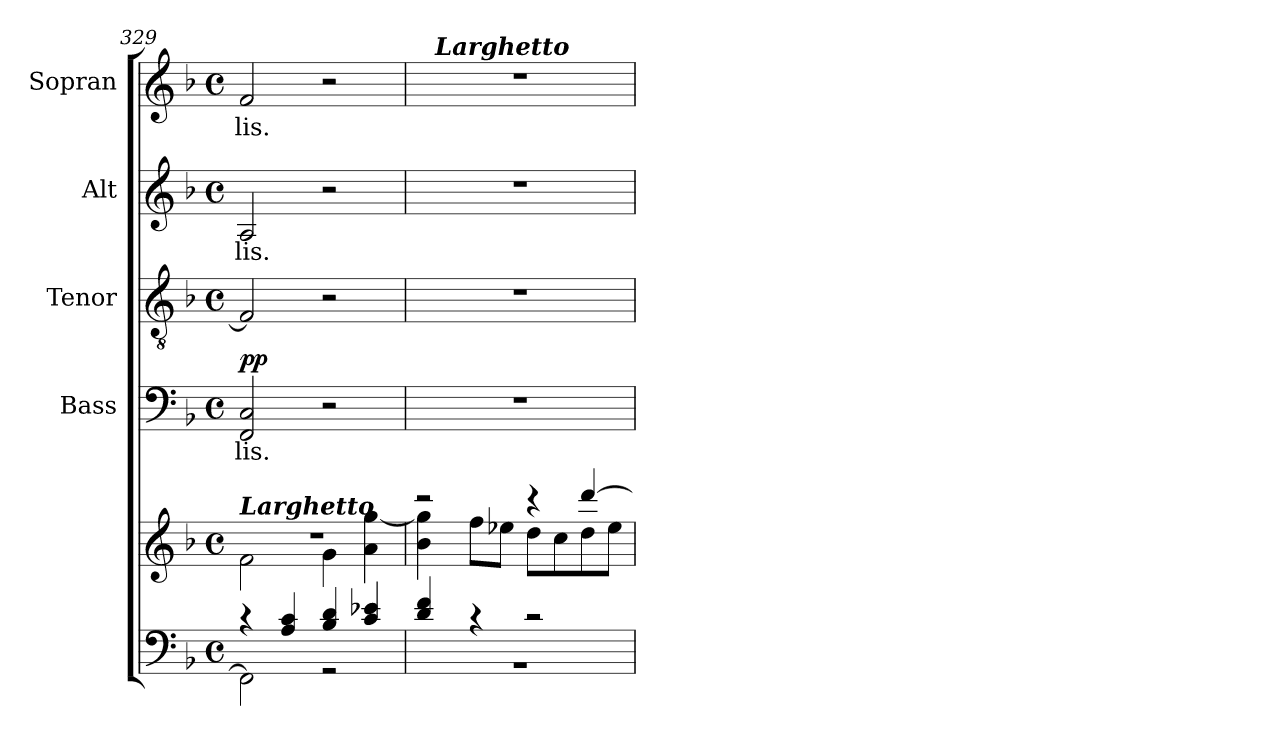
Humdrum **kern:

**kern	**kern	**kern	**text	**dynam	**kern	**kern	**text	**kern	**text
*part5	*part5	*part4	*part4	*part4	*part3	*part2	*part2	*part1	*part1
*staff6	*staff5	*staff4	*staff4	*staff4	*staff3	*staff2	*staff2	*staff1	*staff1
*	*	*I"Bass	*	*	*I"Tenor	*I"Alt	*	*I"Sopran	*
*	*	*I'B.	*	*	*I'T.	*I'A.	*	*I'S.	*
*clefF4	*clefG2	*clefF4	*	*	*clefGv2	*clefG2	*	*clefG2	*
*k[b-]	*k[b-]	*k[b-]	*	*	*k[b-]	*k[b-]	*	*k[b-]	*
*F:	*F:	*F:	*	*	*F:	*F:	*	*F:	*
*M4/4	*M4/4	*M4/4	*	*	*M4/4	*M4/4	*	*M4/4	*
*met(c)	*met(c)	*met(c)	*	*	*met(c)	*met(c)	*	*met(c)	*
=329	=329	=329	=329	=329	=329	=329	=329	=329	=329
*^	*^	*	*	*	*	*	*	*	*
!	!	!LO:TX:a:Bi:t=Larghetto	!	!	!	!	!	!	!	!	!
!	!	!	!	!	!LO:LY:b	!LO:DY:a	!	!	!LO:LY:b	!	!LO:LY:b
4rB	2FF\]	1rdd	2f\	2FF/ 2C/	-lis.	pp	2F/]	2A/	-lis.	2f/	-lis.
4A/ 4c/	.	.	.	.	.	.	.	.	.	.	.
4B-/ 4d/	2rAA	.	4g\	2r	.	.	2r	2r	.	2r	.
4c/ 4e-X/	.	.	4a\ [>4gg\	.	.	.	.	.	.	.	.
=330	=330	=330	=330	=330	=330	=330	=330	=330	=330	=330	=330
*	*	*	*	*	*	*	*	*	*	*^	*
4d/ 4f/	1rBB	2rccc	4b-\ 4gg\]	1r	.	.	1r	1r	.	1r	16ryy	.
!	!	!	!	!	!	!	!	!	!	!	!LO:TX:a:Bi:t=Larghetto	!
.	.	.	.	.	.	.	.	.	.	.	2...ryy	.
4rc	.	.	8ff\L	.	.	.	.	.	.	.	.	.
.	.	.	8ee-X\J	.	.	.	.	.	.	.	.	.
2rc	.	4rbb	8dd\L	.	.	.	.	.	.	.	.	.
.	.	.	8cc\	.	.	.	.	.	.	.	.	.
.	.	[>4ddd/	8dd\	.	.	.	.	.	.	.	.	.
.	.	.	8ee-\J	.	.	.	.	.	.	.	.	.
*v	*v	*	*	*	*	*	*	*	*	*v	*v	*
*	*v	*v	*	*	*	*	*	*	*	*
=	=	=	=	=	=	=	=	=	=
*-	*-	*-	*-	*-	*-	*-	*-	*-	*-
